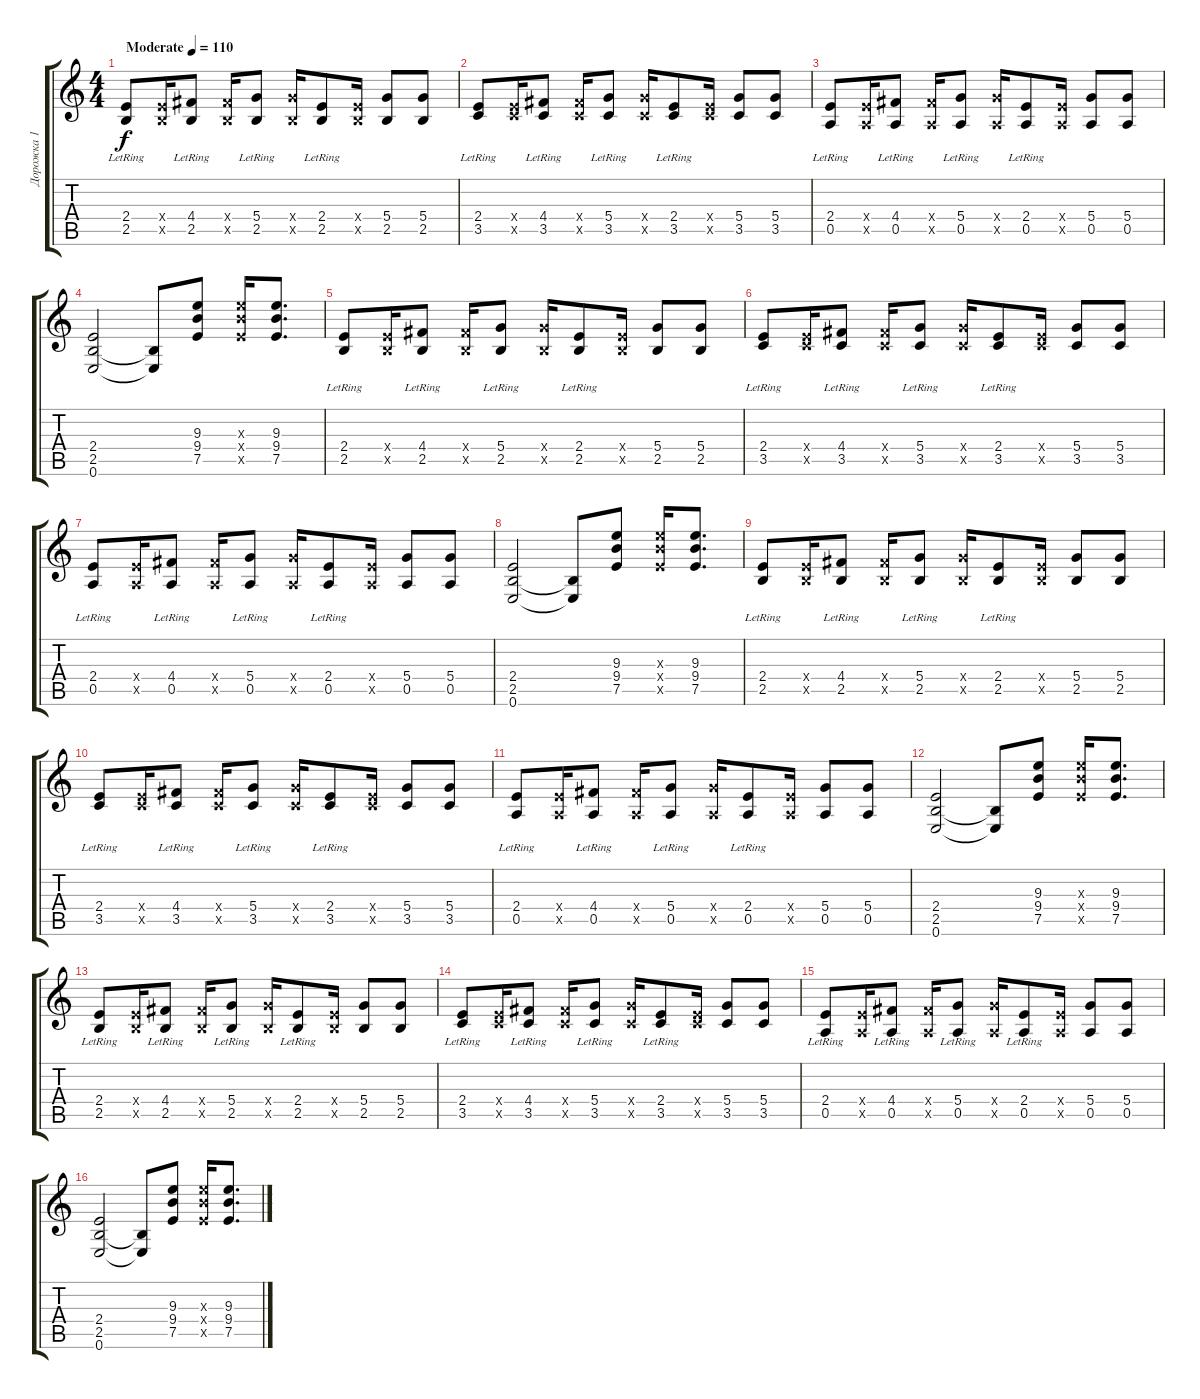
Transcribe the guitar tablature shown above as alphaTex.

\track ("Дорожка 1" "Дорожка 1") {instrument distortionguitar}
\staff {score tabs}
\tuning (E4 B3 G3 D3 A2 E2) {hide}
\ts (4 4)
\tempo (110 "Moderate")
\clef g2
\ks c
(2.4{lr} 2.5{lr}).8{dy f instrument distortionguitar} (2.4{x} 2.5{x}).16 (4.4{lr} 2.5{lr}).8 (4.4{x} 2.5{x}).16 (5.4{lr} 2.5{lr}).8 (5.4{x} 2.5{x}).16 (2.4{lr} 2.5{lr}).8 (2.4{x} 2.5{x}).16 (5.4 2.5).8 (5.4 2.5).8 |
(2.4{lr} 3.5{lr}).8 (2.4{x} 3.5{x}).16 (4.4{lr} 3.5{lr}).8 (4.4{x} 3.5{x}).16 (5.4{lr} 3.5{lr}).8 (5.4{x} 3.5{x}).16 (2.4{lr} 3.5{lr}).8 (2.4{x} 3.5{x}).16 (5.4 3.5).8 (5.4 3.5).8 |
(2.4{lr} 0.5{lr}).8 (2.4{x} 0.5{x}).16 (4.4{lr} 0.5{lr}).8 (4.4{x} 0.5{x}).16 (5.4{lr} 0.5{lr}).8 (5.4{x} 0.5{x}).16 (2.4{lr} 0.5{lr}).8 (2.4{x} 0.5{x}).16 (5.4 0.5).8 (5.4 0.5).8 |
(2.4 2.5 0.6).2 (2.5{t} 0.6{t}).8 (9.3 9.4 7.5).8 (9.3{x} 9.4{x} 7.5{x}).16 (9.3 9.4 7.5).8{d} |
(2.4{lr} 2.5{lr}).8 (2.4{x} 2.5{x}).16 (4.4{lr} 2.5{lr}).8 (4.4{x} 2.5{x}).16 (5.4{lr} 2.5{lr}).8 (5.4{x} 2.5{x}).16 (2.4{lr} 2.5{lr}).8 (2.4{x} 2.5{x}).16 (5.4 2.5).8 (5.4 2.5).8 |
(2.4{lr} 3.5{lr}).8 (2.4{x} 3.5{x}).16 (4.4{lr} 3.5{lr}).8 (4.4{x} 3.5{x}).16 (5.4{lr} 3.5{lr}).8 (5.4{x} 3.5{x}).16 (2.4{lr} 3.5{lr}).8 (2.4{x} 3.5{x}).16 (5.4 3.5).8 (5.4 3.5).8 |
(2.4{lr} 0.5{lr}).8 (2.4{x} 0.5{x}).16 (4.4{lr} 0.5{lr}).8 (4.4{x} 0.5{x}).16 (5.4{lr} 0.5{lr}).8 (5.4{x} 0.5{x}).16 (2.4{lr} 0.5{lr}).8 (2.4{x} 0.5{x}).16 (5.4 0.5).8 (5.4 0.5).8 |
(2.4 2.5 0.6).2 (2.5{t} 0.6{t}).8 (9.3 9.4 7.5).8 (9.3{x} 9.4{x} 7.5{x}).16 (9.3 9.4 7.5).8{d} |
(2.4{lr} 2.5{lr}).8 (2.4{x} 2.5{x}).16 (4.4{lr} 2.5{lr}).8 (4.4{x} 2.5{x}).16 (5.4{lr} 2.5{lr}).8 (5.4{x} 2.5{x}).16 (2.4{lr} 2.5{lr}).8 (2.4{x} 2.5{x}).16 (5.4 2.5).8 (5.4 2.5).8 |
(2.4{lr} 3.5{lr}).8 (2.4{x} 3.5{x}).16 (4.4{lr} 3.5{lr}).8 (4.4{x} 3.5{x}).16 (5.4{lr} 3.5{lr}).8 (5.4{x} 3.5{x}).16 (2.4{lr} 3.5{lr}).8 (2.4{x} 3.5{x}).16 (5.4 3.5).8 (5.4 3.5).8 |
(2.4{lr} 0.5{lr}).8 (2.4{x} 0.5{x}).16 (4.4{lr} 0.5{lr}).8 (4.4{x} 0.5{x}).16 (5.4{lr} 0.5{lr}).8 (5.4{x} 0.5{x}).16 (2.4{lr} 0.5{lr}).8 (2.4{x} 0.5{x}).16 (5.4 0.5).8 (5.4 0.5).8 |
(2.4 2.5 0.6).2 (2.5{t} 0.6{t}).8 (9.3 9.4 7.5).8 (9.3{x} 9.4{x} 7.5{x}).16 (9.3 9.4 7.5).8{d} |
(2.4{lr} 2.5{lr}).8 (2.4{x} 2.5{x}).16 (4.4{lr} 2.5{lr}).8 (4.4{x} 2.5{x}).16 (5.4{lr} 2.5{lr}).8 (5.4{x} 2.5{x}).16 (2.4{lr} 2.5{lr}).8 (2.4{x} 2.5{x}).16 (5.4 2.5).8 (5.4 2.5).8 |
(2.4{lr} 3.5{lr}).8 (2.4{x} 3.5{x}).16 (4.4{lr} 3.5{lr}).8 (4.4{x} 3.5{x}).16 (5.4{lr} 3.5{lr}).8 (5.4{x} 3.5{x}).16 (2.4{lr} 3.5{lr}).8 (2.4{x} 3.5{x}).16 (5.4 3.5).8 (5.4 3.5).8 |
(2.4{lr} 0.5{lr}).8 (2.4{x} 0.5{x}).16 (4.4{lr} 0.5{lr}).8 (4.4{x} 0.5{x}).16 (5.4{lr} 0.5{lr}).8 (5.4{x} 0.5{x}).16 (2.4{lr} 0.5{lr}).8 (2.4{x} 0.5{x}).16 (5.4 0.5).8 (5.4 0.5).8 |
(2.4 2.5 0.6).2 (2.5{t} 0.6{t}).8 (9.3 9.4 7.5).8 (9.3{x} 9.4{x} 7.5{x}).16 (9.3 9.4 7.5).8{d}
